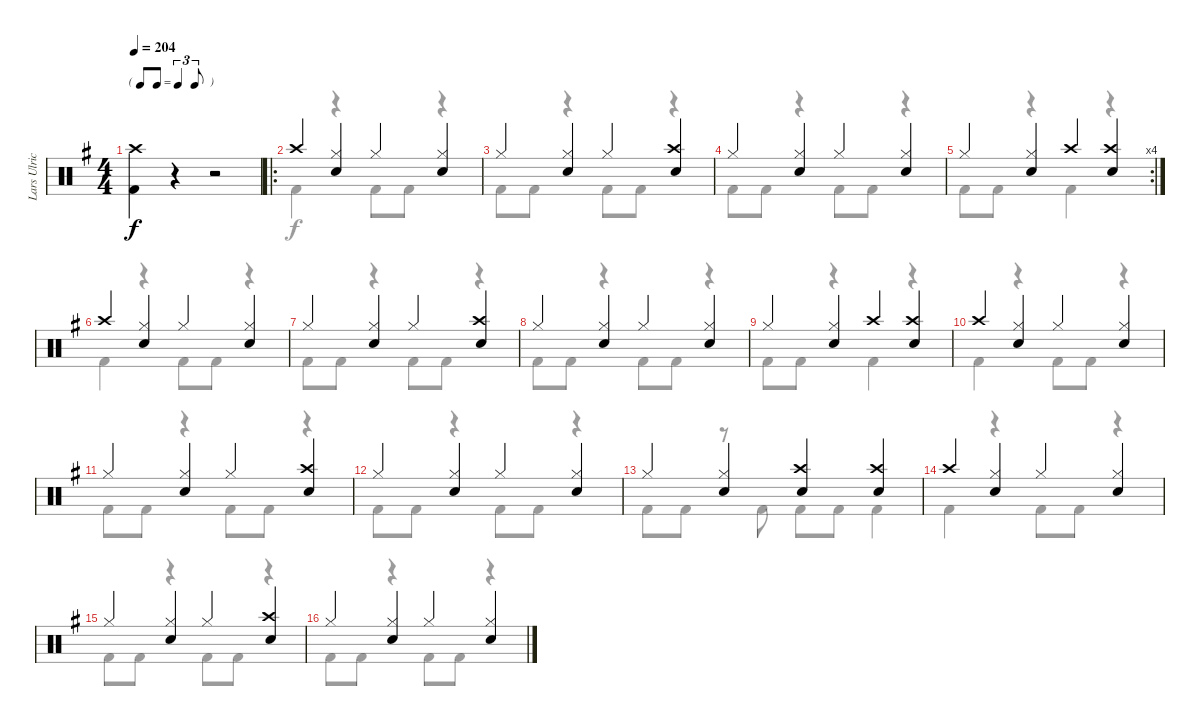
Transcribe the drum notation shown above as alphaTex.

\track ("Lars Ulrich" "Lars Ulric") {instrument percussion}
\staff {score}
\articulation defaults
\voice
\ts (4 4)
\tf triplet8th
\tempo 204
\clef neutral
\ks eminor
("Crash high (hit)" "Kick (hit) 2").4{dy f} r.4 r.2 |
\ro "Crash high (hit)".4
("Hi-Hat (closed)" "Snare (hit) 2").4 "Hi-Hat (closed)".4 ("Hi-Hat (closed)" "Snare (hit) 2").4 |
"Hi-Hat (closed)".4 ("Hi-Hat (closed)" "Snare (hit) 2").4 "Hi-Hat (closed)".4 ("Crash high (hit)" "Snare (hit) 2").4 |
"Hi-Hat (closed)".4 ("Hi-Hat (closed)" "Snare (hit) 2").4 "Hi-Hat (closed)".4 ("Hi-Hat (closed)" "Snare (hit) 2").4 |
\rc 4 "Hi-Hat (closed)".4
("Hi-Hat (closed)" "Snare (hit) 2").4 "Crash high (hit)".4 ("Crash high (hit)" "Snare (hit) 2").4 |
"Crash high (hit)".4 ("Hi-Hat (closed)" "Snare (hit) 2").4 "Hi-Hat (closed)".4 ("Hi-Hat (closed)" "Snare (hit) 2").4 |
"Hi-Hat (closed)".4 ("Hi-Hat (closed)" "Snare (hit) 2").4 "Hi-Hat (closed)".4 ("Crash high (hit)" "Snare (hit) 2").4 |
"Hi-Hat (closed)".4 ("Hi-Hat (closed)" "Snare (hit) 2").4 "Hi-Hat (closed)".4 ("Hi-Hat (closed)" "Snare (hit) 2").4 |
"Hi-Hat (closed)".4 ("Hi-Hat (closed)" "Snare (hit) 2").4 "Crash high (hit)".4 ("Crash high (hit)" "Snare (hit) 2").4 |
"Crash high (hit)".4 ("Hi-Hat (closed)" "Snare (hit) 2").4 "Hi-Hat (closed)".4 ("Hi-Hat (closed)" "Snare (hit) 2").4 |
"Hi-Hat (closed)".4 ("Hi-Hat (closed)" "Snare (hit) 2").4 "Hi-Hat (closed)".4 ("Crash high (hit)" "Snare (hit) 2").4 |
"Hi-Hat (closed)".4 ("Hi-Hat (closed)" "Snare (hit) 2").4 "Hi-Hat (closed)".4 ("Hi-Hat (closed)" "Snare (hit) 2").4 |
"Hi-Hat (closed)".4 ("Hi-Hat (closed)" "Snare (hit) 2").4 ("Crash high (hit)" "Snare (hit) 2").4 ("Crash high (hit)" "Snare (hit) 2").4 |
"Crash high (hit)".4 ("Hi-Hat (closed)" "Snare (hit) 2").4 "Hi-Hat (closed)".4 ("Hi-Hat (closed)" "Snare (hit) 2").4 |
"Hi-Hat (closed)".4 ("Hi-Hat (closed)" "Snare (hit) 2").4 "Hi-Hat (closed)".4 ("Crash high (hit)" "Snare (hit) 2").4 |
"Hi-Hat (closed)".4 ("Hi-Hat (closed)" "Snare (hit) 2").4 "Hi-Hat (closed)".4 ("Hi-Hat (closed)" "Snare (hit) 2").4
\voice
\clef neutral
\ottava regular
\simile none
\ks eminor
|
"Kick (hit) 2".4 r.4 "Kick (hit) 2".8 "Kick (hit) 2".8 r.4 |
"Kick (hit) 2".8 "Kick (hit) 2".8 r.4 "Kick (hit) 2".8 "Kick (hit) 2".8 r.4 |
"Kick (hit) 2".8 "Kick (hit) 2".8 r.4 "Kick (hit) 2".8 "Kick (hit) 2".8 r.4 |
"Kick (hit) 2".8 "Kick (hit) 2".8 r.4 "Kick (hit) 2".4 r.4 |
"Kick (hit) 2".4 r.4 "Kick (hit) 2".8 "Kick (hit) 2".8 r.4 |
"Kick (hit) 2".8 "Kick (hit) 2".8 r.4 "Kick (hit) 2".8 "Kick (hit) 2".8 r.4 |
"Kick (hit) 2".8 "Kick (hit) 2".8 r.4 "Kick (hit) 2".8 "Kick (hit) 2".8 r.4 |
"Kick (hit) 2".8 "Kick (hit) 2".8 r.4 "Kick (hit) 2".4 r.4 |
"Kick (hit) 2".4 r.4 "Kick (hit) 2".8 "Kick (hit) 2".8 r.4 |
"Kick (hit) 2".8 "Kick (hit) 2".8 r.4 "Kick (hit) 2".8 "Kick (hit) 2".8 r.4 |
"Kick (hit) 2".8 "Kick (hit) 2".8 r.4 "Kick (hit) 2".8 "Kick (hit) 2".8 r.4 |
"Kick (hit) 2".8 "Kick (hit) 2".8 r.8 "Kick (hit) 2".8 "Kick (hit) 2".8 "Kick (hit) 2".8 "Kick (hit) 2".4 |
"Kick (hit) 2".4 r.4 "Kick (hit) 2".8 "Kick (hit) 2".8 r.4 |
"Kick (hit) 2".8 "Kick (hit) 2".8 r.4 "Kick (hit) 2".8 "Kick (hit) 2".8 r.4 |
"Kick (hit) 2".8 "Kick (hit) 2".8 r.4 "Kick (hit) 2".8 "Kick (hit) 2".8 r.4
